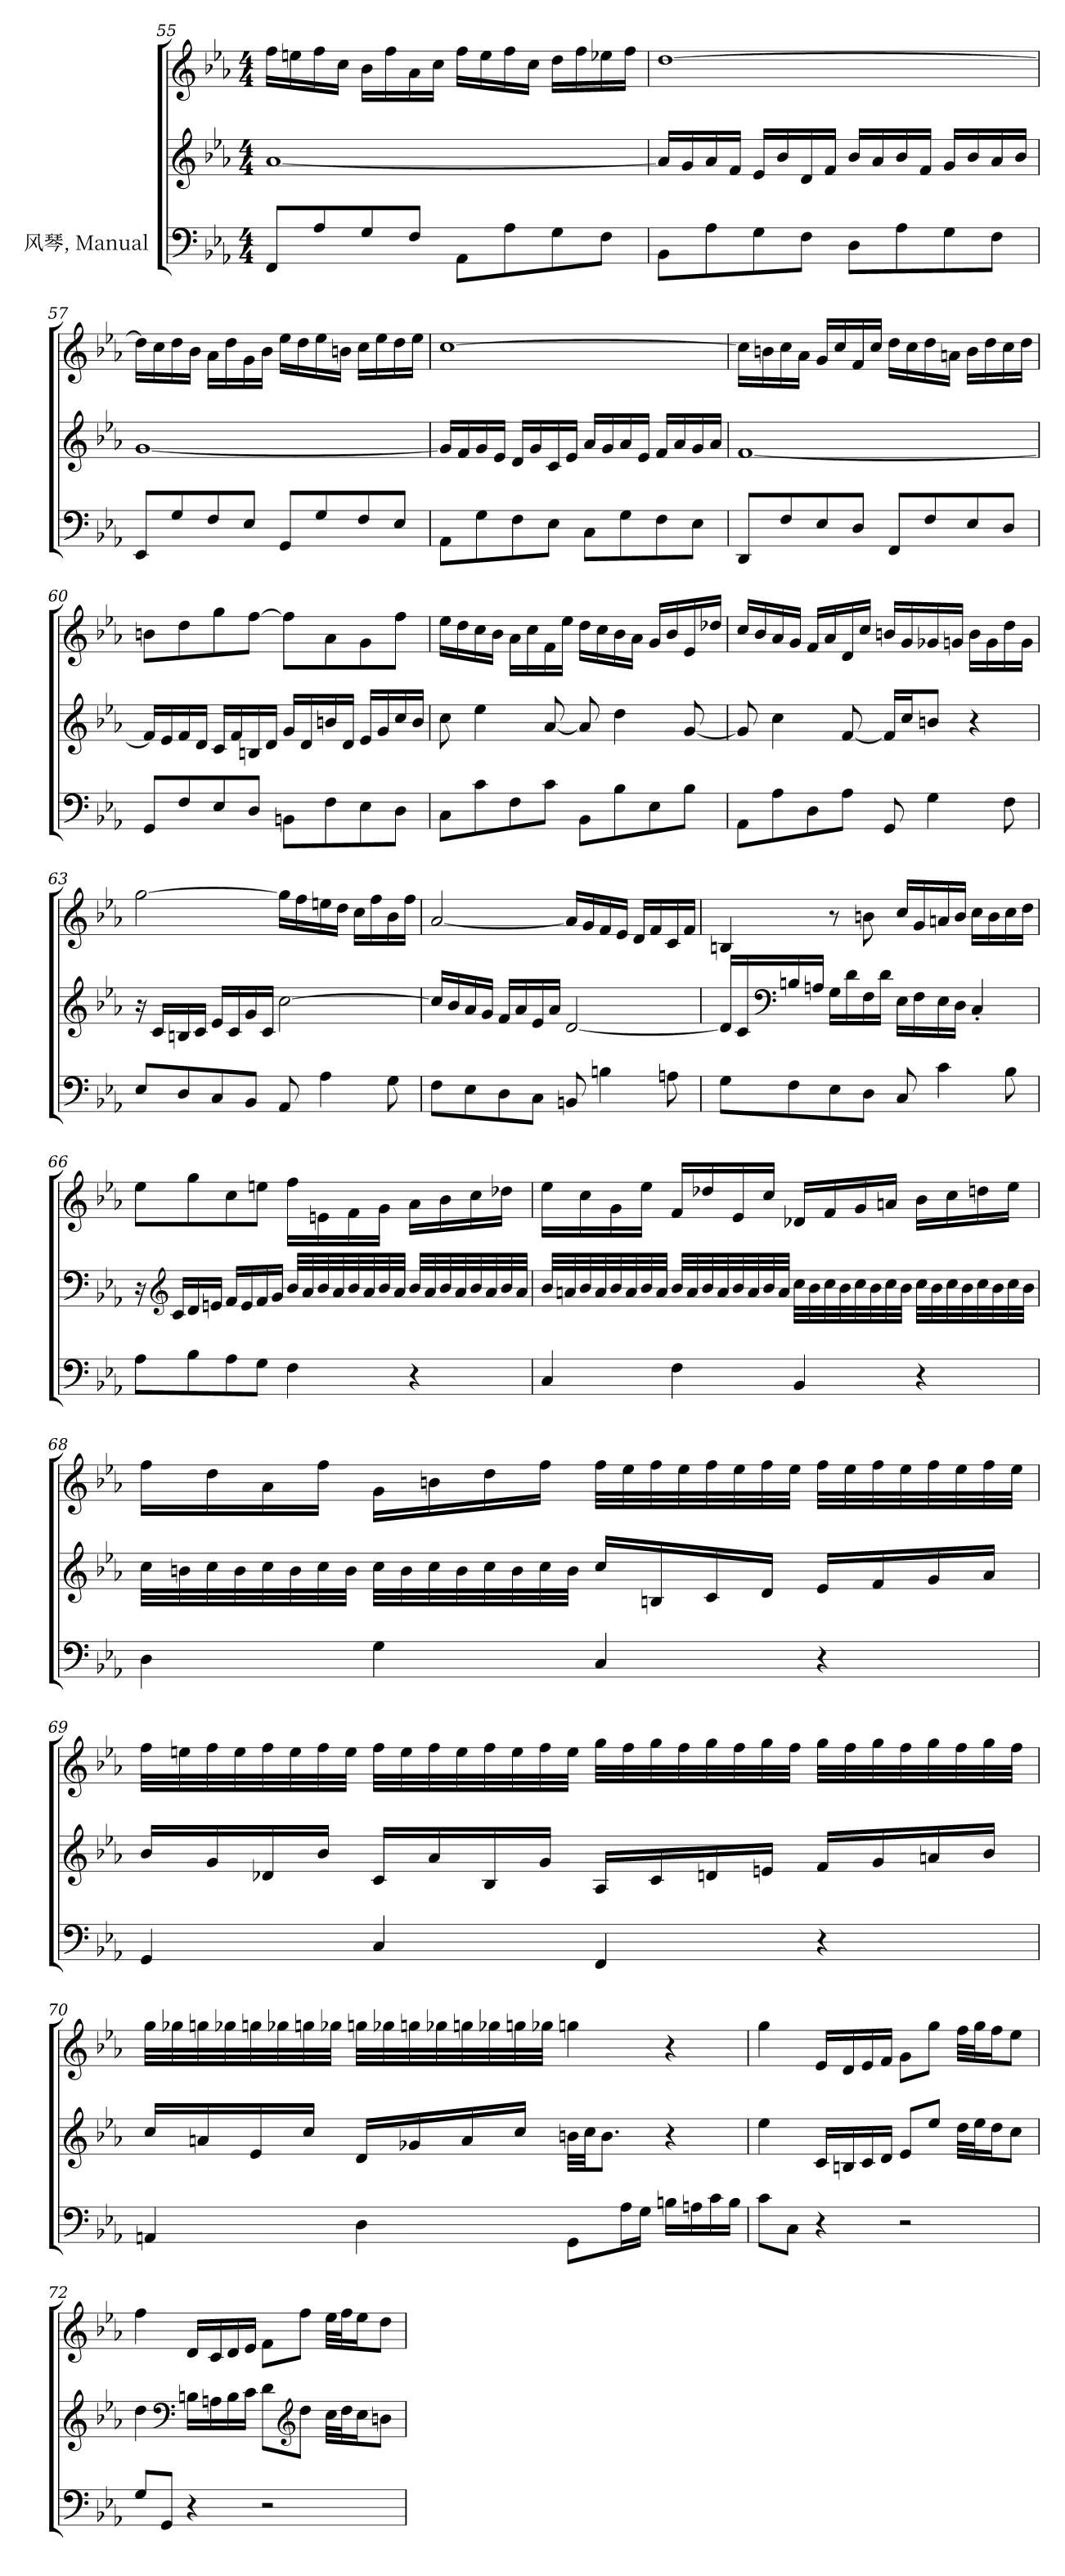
**kern	**kern	**kern
*part1	*part1	*part1
*staff3	*staff2	*staff1
*I"风琴, Manual	*	*
*clefF4	*clefG2	*clefG2
*k[b-e-a-]	*k[b-e-a-]	*k[b-e-a-]
*M4/4	*M4/4	*M4/4
=55	=55	=55
8FF/L	[1a-	16ff\LL
.	.	16een\
8A-/	.	16ff\
.	.	16cc\JJ
8G/	.	16b-\LL
.	.	16ff\
8F/J	.	16a-\
.	.	16cc\JJ
8AA-\L	.	16ff\LL
.	.	16ee\
8A-\	.	16ff\
.	.	16cc\JJ
8G\	.	16dd\LL
.	.	16ff\
8F\J	.	16ee-X\
.	.	16ff\JJ
!!LO:LB:g=z
=56	=56	=56
8BB-\L	16a-/LL]	[1dd
.	16g/	.
8A-\	16a-/	.
.	16f/JJ	.
8G\	16e-/LL	.
.	16b-/	.
8F\J	16d/	.
.	16f/JJ	.
8D\L	16b-/LL	.
.	16a-/	.
8A-\	16b-/	.
.	16f/JJ	.
8G\	16g/LL	.
.	16b-/	.
8F\J	16a-/	.
.	16b-/JJ	.
=57	=57	=57
8EE-/L	[1g	16dd\LL]
.	.	16cc\
8G/	.	16dd\
.	.	16b-\JJ
8F/	.	16a-\LL
.	.	16dd\
8E-/J	.	16g\
.	.	16b-\JJ
8GG/L	.	16ee-\LL
.	.	16dd\
8G/	.	16ee-\
.	.	16bn\JJ
8F/	.	16cc\LL
.	.	16ee-\
8E-/J	.	16dd\
.	.	16ee-\JJ
!!LO:LB:g=z
=58	=58	=58
8AA-\L	16g/LL]	[1cc
.	16f/	.
8G\	16g/	.
.	16e-/JJ	.
8F\	16d/LL	.
.	16g/	.
8E-\J	16c/	.
.	16e-/JJ	.
8C\L	16a-/LL	.
.	16g/	.
8G\	16a-/	.
.	16e-/JJ	.
8F\	16f/LL	.
.	16a-/	.
8E-\J	16g/	.
.	16a-/JJ	.
=59	=59	=59
8DD/L	[1f	16cc\LL]
.	.	16bn\
8F/	.	16cc\
.	.	16a-\JJ
8E-/	.	16g/LL
.	.	16cc/
8D/J	.	16f/
.	.	16cc/JJ
8FF/L	.	16dd\LL
.	.	16cc\
8F/	.	16dd\
.	.	16an\JJ
8E-/	.	16b\LL
.	.	16dd\
8D/J	.	16cc\
.	.	16dd\JJ
!!LO:LB:g=z
=60	=60	=60
8GG/L	16f/LL]	8bn\L
.	16e-/	.
8F/	16f/	8dd\
.	16d/JJ	.
8E-/	16c/LL	8gg\
.	16f/	.
8D/J	16Bn/	[8ff\J
.	16d/JJ	.
8BBn\L	16g/LL	8ff\L]
.	16d/	.
8F\	16bn/	8a-\
.	16d/JJ	.
8E-\	16e-/LL	8g\
.	16g/	.
8D\J	16cc/	8ff\J
.	16b/JJ	.
=61	=61	=61
8C\L	8cc\	16ee-\LL
.	.	16dd\
8c\	4ee-\	16cc\
.	.	16b-\JJ
8F\	.	16a-\LL
.	.	16cc\
8c\J	[8a-/	16f\
.	.	16ee-\JJ
8BB-\L	8a-/]	16dd\LL
.	.	16cc\
8B-\	4dd\	16b-\
.	.	16a-\JJ
8E-\	.	16g/LL
.	.	16b-/
8B-\J	[8g/	16e-/
.	.	16dd-X/JJ
!!LO:PB:g=z
=62	=62	=62
8AA-\L	8g/]	16cc/LL
.	.	16b-/
8A-\	4cc\	16a-/
.	.	16g/JJ
8D\	.	16f/LL
.	.	16a-/
8A-\J	[8f/	16d/
.	.	16cc/JJ
8GG/	16f/LL]	16bn/LL
.	16cc/J	16g/
4G\	8bn/J	16g-X/
.	.	16gn/JJ
.	4r	16b\LL
.	.	16g\
8F\	.	16dd\
.	.	16g\JJ
=63	=63	=63
8E-/L	16r	[2gg\
.	16c/LL	.
8D/	16Bn/	.
.	16c/JJ	.
8C/	16e-/LL	.
.	16c/	.
8BB-/J	16g/	.
.	16c/JJ	.
8AA-/	[2cc\	16gg\LL]
.	.	16ff\
4A-\	.	16een\
.	.	16dd\JJ
.	.	16cc\LL
.	.	16ff\
8G\	.	16b-\
.	.	16ff\JJ
!!LO:LB:g=z
=64	=64	=64
8F\L	16cc/LL]	[2a-/
.	16b-/	.
8E-\	16a-/	.
.	16g/JJ	.
8D\	16f/LL	.
.	16a-/	.
8C\J	16e-/	.
.	16a-/JJ	.
8BBn/	[2d/	16a-/LL]
.	.	16g/
4Bn\	.	16f/
.	.	16e-/JJ
.	.	16d/LL
.	.	16f/
8An\	.	16c/
.	.	16f/JJ
=65	=65	=65
8G\L	16d/LL]	4Bn/
.	16c/	.
*	*clefF4	*
8F\	16Bn/	.
.	16An/JJ	.
8E-\	16G\LL	8r
.	16d\	.
8D\J	16F\	8bn\
.	16d\JJ	.
8C/	16E-\LL	16cc/LL
.	16F\	16g/
4c\	16E-\	16an/
.	16D\JJ	16b/JJ
.	4C'/	16cc\LL
.	.	16b\
8B-\	.	16cc\
.	.	16dd\JJ
!!LO:LB:g=z
=66	=66	=66
8A-\L	16r	8ee-\L
*	*clefG2	*
.	16c/LL	.
8B-\	16d/	8gg\
.	16en/JJ	.
8A-\	16f/LL	8cc\
.	16e/	.
8G\J	16f/	8een\J
.	16g/JJ	.
4F\	32b-/LLL	16ff\LL
.	32a-/	.
.	32b-/	16en\
.	32a-/	.
.	32b-/	16f\
.	32a-/	.
.	32b-/	16g\JJ
.	32a-/JJJ	.
4r	32b-/LLL	16a-\LL
.	32a-/	.
.	32b-/	16b-\
.	32a-/	.
.	32b-/	16cc\
.	32a-/	.
.	32b-/	16dd-X\JJ
.	32a-/JJJ	.
!!LO:LB:g=z
=67	=67	=67
4C/	32b-/LLL	16ee-\LL
.	32an/	.
.	32b-/	16cc\
.	32a/	.
.	32b-/	16g\
.	32a/	.
.	32b-/	16ee-\JJ
.	32a/JJJ	.
4F\	32b-/LLL	16f/LL
.	32a/	.
.	32b-/	16dd-X/
.	32a/	.
.	32b-/	16e-/
.	32a/	.
.	32b-/	16cc/JJ
.	32a/JJJ	.
4BB-/	32cc\LLL	16d-X/LL
.	32b-\	.
.	32cc\	16f/
.	32b-\	.
.	32cc\	16g/
.	32b-\	.
.	32cc\	16an/JJ
.	32b-\JJJ	.
4r	32cc\LLL	16b-\LL
.	32b-\	.
.	32cc\	16cc\
.	32b-\	.
.	32cc\	16ddn\
.	32b-\	.
.	32cc\	16ee-\JJ
.	32b-\JJJ	.
!!LO:PB:g=z
=68	=68	=68
4D\	32cc\LLL	16ff\LL
.	32bn\	.
.	32cc\	16dd\
.	32b\	.
.	32cc\	16a-\
.	32b\	.
.	32cc\	16ff\JJ
.	32b\JJJ	.
4G\	32cc\LLL	16g\LL
.	32b\	.
.	32cc\	16bn\
.	32b\	.
.	32cc\	16dd\
.	32b\	.
.	32cc\	16ff\JJ
.	32b\JJJ	.
4C/	16cc/LL	32ff\LLL
.	.	32ee-\
.	16Bn/	32ff\
.	.	32ee-\
.	16c/	32ff\
.	.	32ee-\
.	16d/JJ	32ff\
.	.	32ee-\JJJ
4r	16e-/LL	32ff\LLL
.	.	32ee-\
.	16f/	32ff\
.	.	32ee-\
.	16g/	32ff\
.	.	32ee-\
.	16a-/JJ	32ff\
.	.	32ee-\JJJ
!!LO:LB:g=z
=69	=69	=69
4GG/	16b-/LL	32ff\LLL
.	.	32een\
.	16g/	32ff\
.	.	32ee\
.	16d-X/	32ff\
.	.	32ee\
.	16b-/JJ	32ff\
.	.	32ee\JJJ
4C/	16c/LL	32ff\LLL
.	.	32ee\
.	16a-/	32ff\
.	.	32ee\
.	16B-/	32ff\
.	.	32ee\
.	16g/JJ	32ff\
.	.	32ee\JJJ
4FF/	16A-/LL	32gg\LLL
.	.	32ff\
.	16c/	32gg\
.	.	32ff\
.	16dn/	32gg\
.	.	32ff\
.	16en/JJ	32gg\
.	.	32ff\JJJ
4r	16f/LL	32gg\LLL
.	.	32ff\
.	16g/	32gg\
.	.	32ff\
.	16an/	32gg\
.	.	32ff\
.	16b-/JJ	32gg\
.	.	32ff\JJJ
!!LO:LB:g=z
=70	=70	=70
4AAn/	16cc/LL	32gg\LLL
.	.	32gg-X\
.	16an/	32ggn\
.	.	32gg-X\
.	16e-/	32ggn\
.	.	32gg-X\
.	16cc/JJ	32ggn\
.	.	32gg-X\JJJ
4D\	16d/LL	32ggn\LLL
.	.	32gg-X\
.	16g-X/	32ggn\
.	.	32gg-X\
.	16a/	32ggn\
.	.	32gg-X\
.	16cc/JJ	32ggn\
.	.	32gg-X\JJJ
8GG\L	32bn\LLL	4ggn\
.	32cc\JJ	.
.	8.b\J	.
16A-\L	.	.
16G\JJ	.	.
16Bn\LL	4r	4r
16An\	.	.
16c\	.	.
16B\JJ	.	.
!!LO:LB:g=z
=71	=71	=71
8c\L	4ee-\	4gg\
8C\J	.	.
4r	16c/LL	16e-/LL
.	16Bn/	16d/
.	16c/	16e-/
.	16d/JJ	16f/JJ
2r	8e-/L	8g\L
.	8ee-/J	8gg\J
.	32dd\LLL	32ff\LLL
.	32ee-\J	32gg\J
.	16dd\J	16ff\J
.	8cc\J	8ee-\J
=72	=72	=72
8G/L	4dd\	4ff\
8GG/J	.	.
*	*clefF4	*
4r	16Bn\LL	16d/LL
.	16An\	16c/
.	16B\	16d/
.	16c\JJ	16e-/JJ
2r	8d\L	8f\L
*	*clefG2	*
.	8dd\J	8ff\J
.	32cc\LLL	32ee-\LLL
.	32dd\J	32ff\J
.	16cc\J	16ee-\J
.	8bn\J	8dd\J
=	=	=
*-	*-	*-
